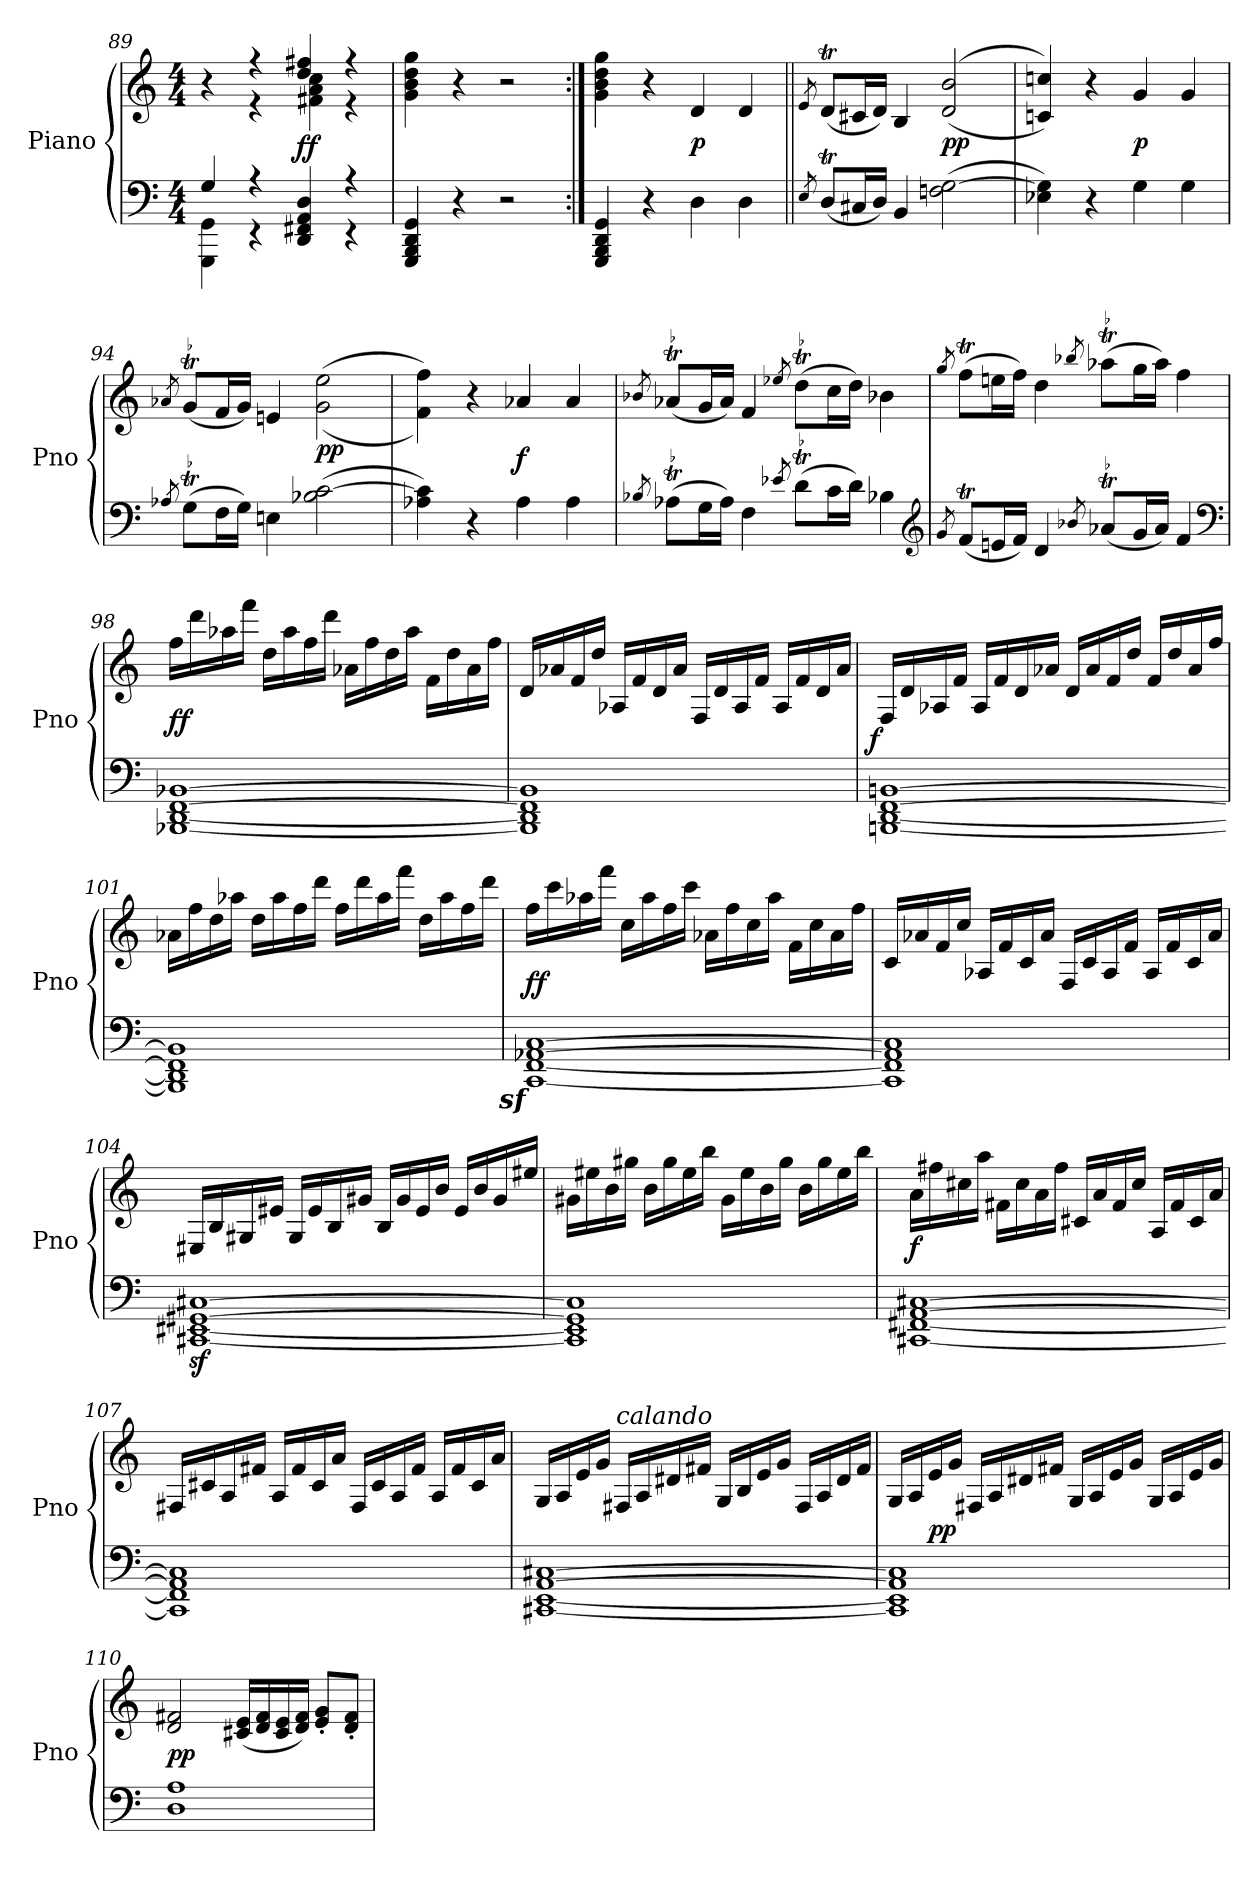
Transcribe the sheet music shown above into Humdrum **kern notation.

**kern	**kern	**dynam
*part1	*part1	*part1
*staff2	*staff1	*staff1/2
*I"Piano	*	*
*I'Pno	*	*
*clefF4	*clefG2	*
*k[]	*k[]	*
*C:	*C:	*
*M4/4	*M4/4	*
=89	=89	=89
*^	*^	*
4G	4GGG 4GG	4r	4ryy	.
4r	4r	4r	4r	.
4DD 4FF#X 4AA 4D	4ryy	4dd 4ff#X	4f#X 4a 4cc	ff
4r	4r	4r	4r	.
*v	*v	*	*	*
*	*v	*v	*
=90	=90	=90
4GGG 4BBB 4DD 4GG	4g 4b 4dd 4gg	.
4r	4r	.
2r	2r	.
=91:|!	=91:|!	=91:|!
4GGG 4BBB 4DD 4GG	4g 4b 4dd 4gg	.
4r	4r	.
4D	4d	p
4D	4d	.
=92||	=92||	=92||
8qE	8qe	.
(8DTL	(8dTL	.
16C#XL	16c#XL	.
16DJJ)	16dJJ)	.
4BB	4B	.
(<2Fn [2G	(<(>2d 2b	pp
=93	=93	=93
4E-X 4G])	4cn 4ccn))	.
4r	4r	.
4G	4g	p
4G	4g	.
=94	=94	=94
8qA-X	8qa-X	.
(8GtL	(8gtL	.
16FL	16fL	.
16GJJ)	16gJJ)	.
4En	4en	.
(<2B-X [2c	(<(>2g 2ee	pp
=95	=95	=95
4A-X 4c])	4f 4ff))	.
4r	4r	.
4A-	4a-X	f
4A-	4a-	.
=96	=96	=96
8qB-X	8qb-X	.
(8A-XTL	(8a-XTL	.
16GL	16gL	.
16A-JJ)	16a-JJ)	.
4F	4f	.
8qe-X	8qee-X	.
(8dtL	(8ddtL	.
16cL	16ccL	.
16dJJ)	16ddJJ)	.
4B-X	4b-X	.
*clefG2	*	*
=97	=97	=97
8qg	8qgg	.
(8fTL	(8ffTL	.
16enL	16eenL	.
16fJJ)	16ffJJ)	.
4d	4dd	.
8qb-X	8qbb-X	.
(8a-XTL	(8aa-XTL	.
16gL	16ggL	.
16a-JJ)	16aa-JJ)	.
4f	4ff	.
*clefF4	*	*
=98	=98	=98
[1BBB-X [1DD [1FF [1BB-X	16ffLL	ff
.	16ddd	.
.	16aa-X	.
.	16fffJJ	.
.	16ddLL	.
.	16aa-	.
.	16ff	.
.	16dddJJ	.
.	16a-XLL	.
.	16ff	.
.	16dd	.
.	16aa-JJ	.
.	16fLL	.
.	16dd	.
.	16a-	.
.	16ffJJ	.
=99	=99	=99
1BBB-] 1DD] 1FF] 1BB-]	16dLL	.
.	16a-X	.
.	16f	.
.	16ddJJ	.
.	16A-XLL	.
.	16f	.
.	16d	.
.	16a-JJ	.
.	16F/LL	.
.	16d	.
.	16A-	.
.	16fJJ	.
.	16A-LL	.
.	16f	.
.	16d	.
.	16a-JJ	.
=100	=100	=100
!	!	!LO:DY:rj
[1BBBn\ [1DD\ [1FF\ [1BBn\	16F/LL	f
.	16d	.
.	16A-X	.
.	16fJJ	.
.	16A-LL	.
.	16f	.
.	16d	.
.	16a-XJJ	.
.	16dLL	.
.	16a-	.
.	16f	.
.	16ddJJ	.
.	16f/LL	.
.	16dd/	.
.	16a-/	.
.	16ff/JJ	.
=101	=101	=101
1BBB] 1DD] 1FF] 1BB]	16a-XLL	.
.	16ff	.
.	16dd	.
.	16aa-XJJ	.
.	16ddLL	.
.	16aa-	.
.	16ff	.
.	16dddJJ	.
.	16ffLL	.
.	16ddd	.
.	16aa-	.
.	16fffJJ	.
.	16ddLL	.
.	16aa-	.
.	16ff	.
.	16dddJJ	.
=102	=102	=102
!LO:DY:rj	!	!
[1CCz [1FFz [1AA-Xz [1Cz	16ffLL	ff
.	16ccc	.
.	16aa-X	.
.	16fffJJ	.
.	16ccLL	.
.	16aa-	.
.	16ff	.
.	16cccJJ	.
.	16a-XLL	.
.	16ff	.
.	16cc	.
.	16aa-JJ	.
.	16fLL	.
.	16cc	.
.	16a-	.
.	16ffJJ	.
=103	=103	=103
1CC] 1FF] 1AA-] 1C]	16cLL	.
.	16a-X	.
.	16f	.
.	16ccJJ	.
.	16A-X/LL	.
.	16f	.
.	16c	.
.	16a-JJ	.
.	16F/LL	.
.	16c	.
.	16A-/	.
.	16fJJ	.
.	16A-/LL	.
.	16f	.
.	16c	.
.	16a-JJ	.
=104	=104	=104
[1CC#Xz\ [1EE#Xz\ [1GG#Xz\ [1C#Xz\	16E#X/LL	.
.	16B/	.
.	16G#X/	.
.	16e#XJJ	.
.	16G#/LL	.
.	16e#	.
.	16B/	.
.	16g#XJJ	.
.	16B/LL	.
.	16g#	.
.	16e#	.
.	16bJJ	.
.	16e#LL	.
.	16b	.
.	16g#	.
.	16ee#XJJ	.
=105	=105	=105
1CC#] 1EE#] 1GG#] 1C#]	16g#XLL	.
.	16ee#X	.
.	16b	.
.	16gg#XJJ	.
.	16bLL	.
.	16gg#	.
.	16ee#	.
.	16bbJJ	.
.	16g#LL	.
.	16ee#	.
.	16b	.
.	16gg#JJ	.
.	16bLL	.
.	16gg#	.
.	16ee#	.
.	16bbJJ	.
=106	=106	=106
[1CC#X [1FF#X [1AA [1C#X	16aLL	f
.	16ff#X	.
.	16cc#X	.
.	16aaJJ	.
.	16f#XLL	.
.	16cc#	.
.	16a	.
.	16ff#JJ	.
.	16c#XLL	.
.	16a	.
.	16f#	.
.	16cc#JJ	.
.	16ALL	.
.	16f#	.
.	16c#	.
.	16aJJ	.
=107	=107	=107
1CC#]\ 1FF#]\ 1AA]\ 1C#]\	16F#X/LL	.
.	16c#X	.
.	16A/	.
.	16f#XJJ	.
.	16A/LL	.
.	16f#	.
.	16c#	.
.	16aJJ	.
.	16F#/LL	.
.	16c#	.
.	16A/	.
.	16f#JJ	.
.	16A/LL	.
.	16f#	.
.	16c#	.
.	16aJJ	.
=108	=108	=108
[1CC#X\ [1EE\ [1AA\ [1C#X\	16G/LL	.
.	16A/	.
.	16e	.
.	16gJJ	.
!	!LO:TX:a:i:t=calando	!
.	16F#X/LL	.
.	16A/	.
.	16d#X	.
.	16f#XJJ	.
.	16G/LL	.
.	16B/	.
.	16e	.
.	16gJJ	.
.	16F#/LL	.
.	16A/	.
.	16d#	.
.	16f#JJ	.
=109	=109	=109
1CC#]\ 1EE]\ 1AA]\ 1C#]\	16G/LL	.
.	16A/	.
.	16e	pp
.	16gJJ	.
.	16F#X/LL	.
.	16A/	.
.	16d#X	.
.	16f#XJJ	.
.	16G/LL	.
.	16A/	.
.	16e	.
.	16gJJ	.
.	16G/LL	.
.	16A/	.
.	16e	.
.	16gJJ	.
=110	=110	=110
1D 1A	2d 2f#X	pp
.	(16c#X 16eLL	.
.	16d 16f#	.
.	16c# 16e	.
.	16d 16f#JJ)	.
.	8e' 8g'L	.
.	8d' 8f#'J	.
=	=	=
*-	*-	*-
